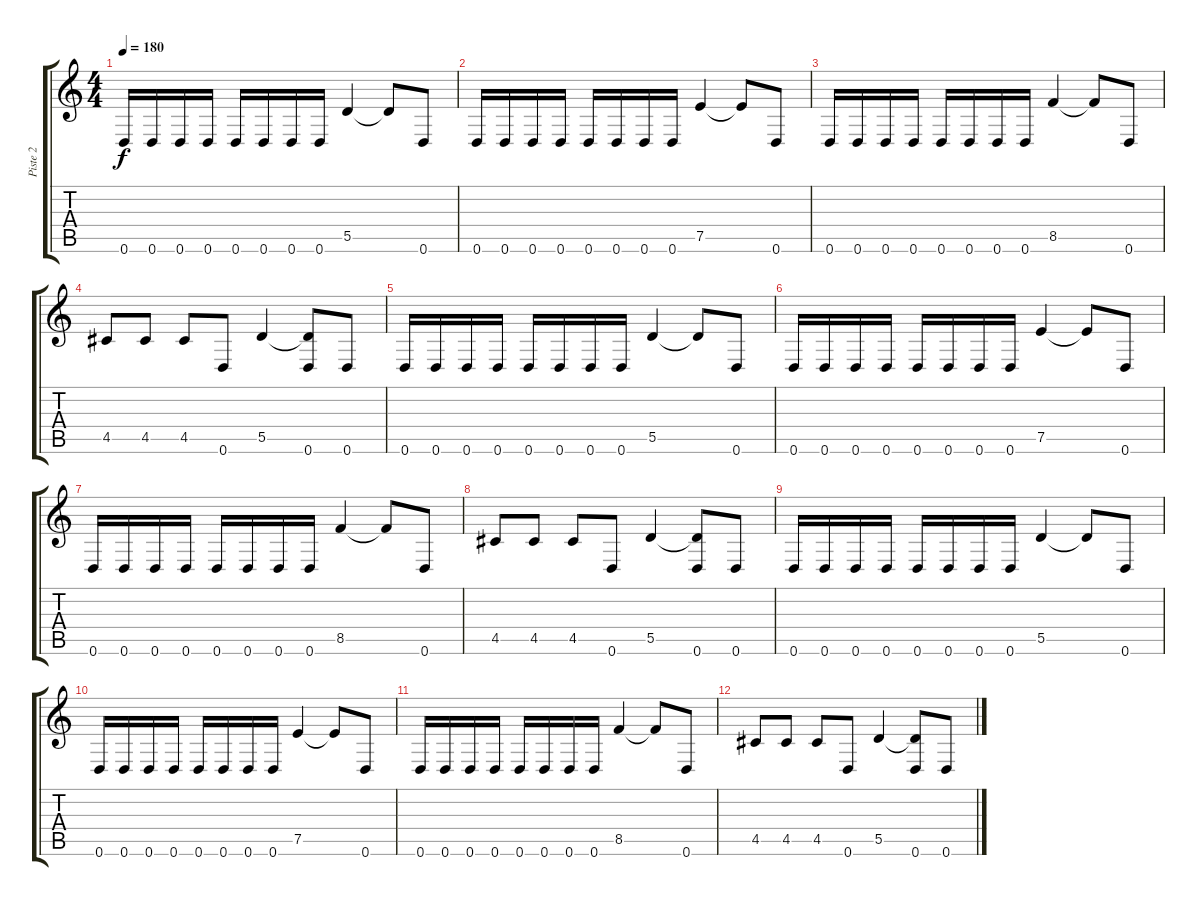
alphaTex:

\track ("Piste 2" "Piste 2") {instrument distortionguitar}
\staff {score tabs}
\tuning (E4 B3 G3 D3 A2 D2) {hide}
\ts (4 4)
\tempo 180
\clef g2
\ks c
0.6.16{dy f} 0.6.16 0.6.16 0.6.16 0.6.16 0.6.16 0.6.16 0.6.16 5.5.4 5.5{t}.8 0.6.8 |
0.6.16 0.6.16 0.6.16 0.6.16 0.6.16 0.6.16 0.6.16 0.6.16 7.5.4 7.5{t}.8 0.6.8 |
0.6.16 0.6.16 0.6.16 0.6.16 0.6.16 0.6.16 0.6.16 0.6.16 8.5.4 8.5{t}.8 0.6.8 |
4.5.8 4.5.8 4.5.8 0.6.8 5.5.4 (5.5{t} 0.6).8 0.6.8 |
0.6.16 0.6.16 0.6.16 0.6.16 0.6.16 0.6.16 0.6.16 0.6.16 5.5.4 5.5{t}.8 0.6.8 |
0.6.16 0.6.16 0.6.16 0.6.16 0.6.16 0.6.16 0.6.16 0.6.16 7.5.4 7.5{t}.8 0.6.8 |
0.6.16 0.6.16 0.6.16 0.6.16 0.6.16 0.6.16 0.6.16 0.6.16 8.5.4 8.5{t}.8 0.6.8 |
4.5.8 4.5.8 4.5.8 0.6.8 5.5.4 (5.5{t} 0.6).8 0.6.8 |
0.6.16 0.6.16 0.6.16 0.6.16 0.6.16 0.6.16 0.6.16 0.6.16 5.5.4 5.5{t}.8 0.6.8 |
0.6.16 0.6.16 0.6.16 0.6.16 0.6.16 0.6.16 0.6.16 0.6.16 7.5.4 7.5{t}.8 0.6.8 |
0.6.16 0.6.16 0.6.16 0.6.16 0.6.16 0.6.16 0.6.16 0.6.16 8.5.4 8.5{t}.8 0.6.8 |
4.5.8 4.5.8 4.5.8 0.6.8 5.5.4 (5.5{t} 0.6).8 0.6.8
